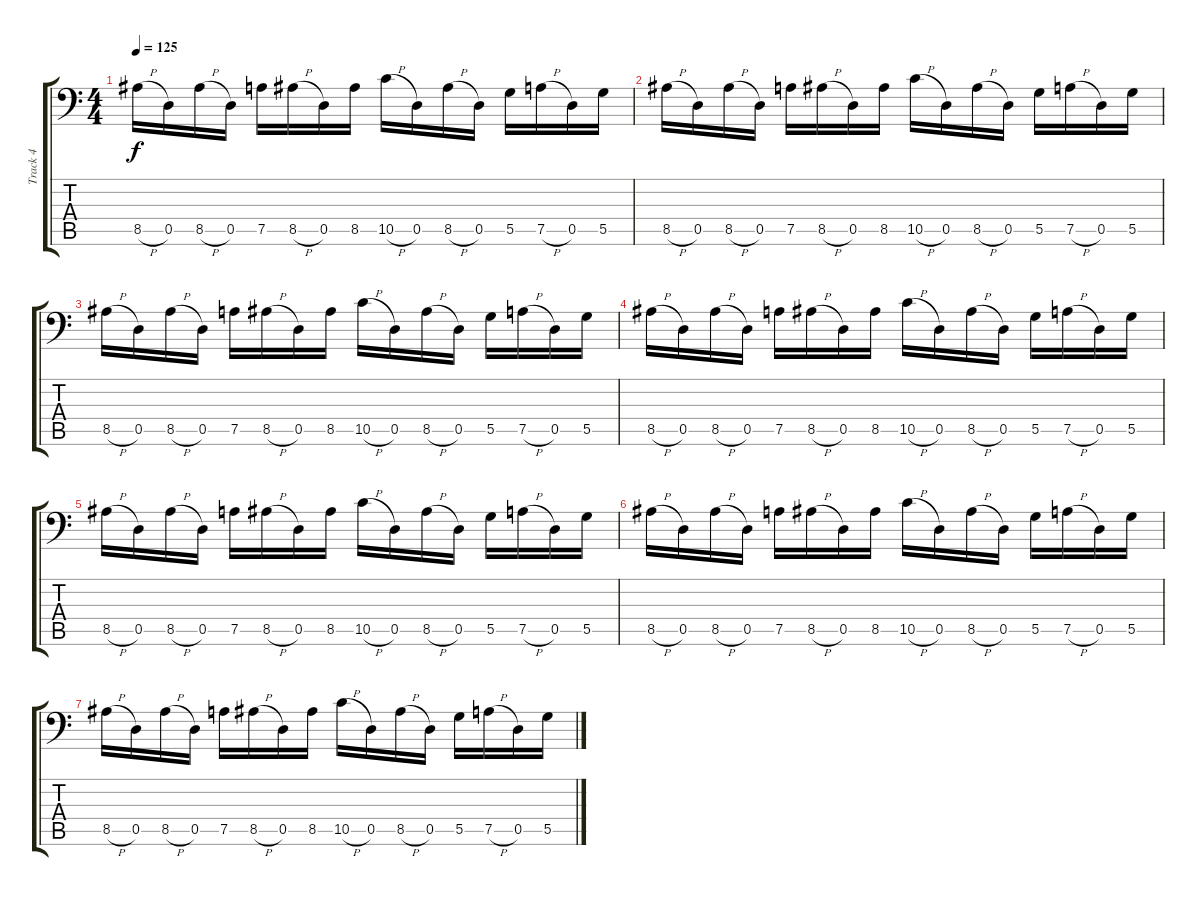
\track ("Track 4" "Track 4") {instrument distortionguitar}
\staff {score tabs}
\tuning (B3 G3 D3 A2 D2 A1) {hide}
\ts (4 4)
\tempo 125
\clef f4
\ks c
8.5{h}.16{dy f} 0.5.16 8.5{h}.16 0.5.16 7.5.16 8.5{h}.16 0.5.16 8.5.16 10.5{h}.16 0.5.16 8.5{h}.16 0.5.16 5.5.16 7.5{h}.16 0.5.16 5.5.16 |
8.5{h}.16 0.5.16 8.5{h}.16 0.5.16 7.5.16 8.5{h}.16 0.5.16 8.5.16 10.5{h}.16 0.5.16 8.5{h}.16 0.5.16 5.5.16 7.5{h}.16 0.5.16 5.5.16 |
8.5{h}.16 0.5.16 8.5{h}.16 0.5.16 7.5.16 8.5{h}.16 0.5.16 8.5.16 10.5{h}.16 0.5.16 8.5{h}.16 0.5.16 5.5.16 7.5{h}.16 0.5.16 5.5.16 |
8.5{h}.16 0.5.16 8.5{h}.16 0.5.16 7.5.16 8.5{h}.16 0.5.16 8.5.16 10.5{h}.16 0.5.16 8.5{h}.16 0.5.16 5.5.16 7.5{h}.16 0.5.16 5.5.16 |
8.5{h}.16 0.5.16 8.5{h}.16 0.5.16 7.5.16 8.5{h}.16 0.5.16 8.5.16 10.5{h}.16 0.5.16 8.5{h}.16 0.5.16 5.5.16 7.5{h}.16 0.5.16 5.5.16 |
8.5{h}.16 0.5.16 8.5{h}.16 0.5.16 7.5.16 8.5{h}.16 0.5.16 8.5.16 10.5{h}.16 0.5.16 8.5{h}.16 0.5.16 5.5.16 7.5{h}.16 0.5.16 5.5.16 |
8.5{h}.16 0.5.16 8.5{h}.16 0.5.16 7.5.16 8.5{h}.16 0.5.16 8.5.16 10.5{h}.16 0.5.16 8.5{h}.16 0.5.16 5.5.16 7.5{h}.16 0.5.16 5.5.16
